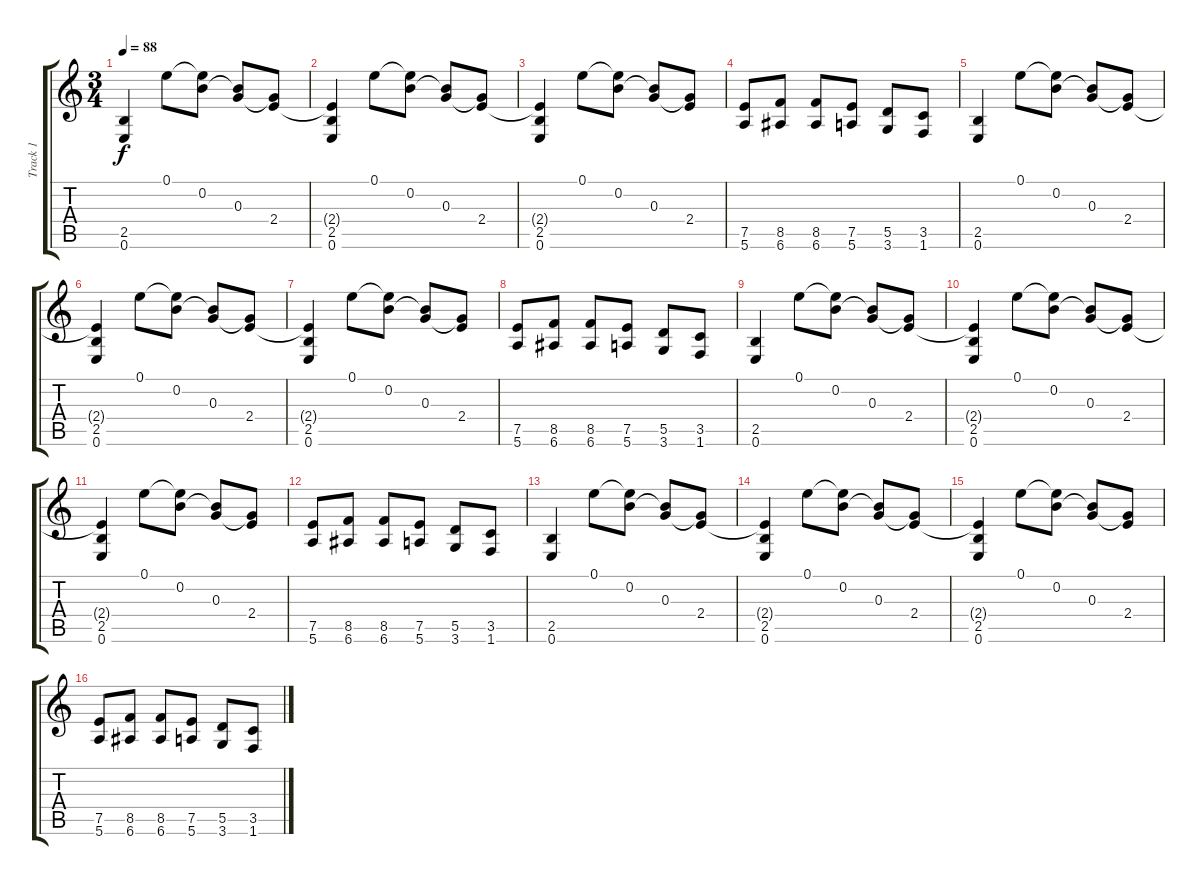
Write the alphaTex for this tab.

\track ("Track 1" "Track 1") {instrument overdrivenguitar}
\staff {score tabs}
\tuning (E4 B3 G3 D3 A2 E2) {hide}
\ts (3 4)
\tempo 88
\clef g2
\ks c
(2.5 0.6).4{dy f instrument overdrivenguitar} 0.1.8 (0.1{t} 0.2).8 (0.2{t} 0.3).8 (0.3{t} 2.4).8 |
(2.4{t} 2.5 0.6).4 0.1.8 (0.1{t} 0.2).8 (0.2{t} 0.3).8 (0.3{t} 2.4).8 |
(2.4{t} 2.5 0.6).4 0.1.8 (0.1{t} 0.2).8 (0.2{t} 0.3).8 (0.3{t} 2.4).8 |
(7.5 5.6).8 (8.5 6.6).8 (8.5 6.6).8 (7.5 5.6).8 (5.5 3.6).8 (3.5 1.6).8 |
(2.5 0.6).4 0.1.8 (0.1{t} 0.2).8 (0.2{t} 0.3).8 (0.3{t} 2.4).8 |
(2.4{t} 2.5 0.6).4 0.1.8 (0.1{t} 0.2).8 (0.2{t} 0.3).8 (0.3{t} 2.4).8 |
(2.4{t} 2.5 0.6).4 0.1.8 (0.1{t} 0.2).8 (0.2{t} 0.3).8 (0.3{t} 2.4).8 |
(7.5 5.6).8 (8.5 6.6).8 (8.5 6.6).8 (7.5 5.6).8 (5.5 3.6).8 (3.5 1.6).8 |
(2.5 0.6).4 0.1.8 (0.1{t} 0.2).8 (0.2{t} 0.3).8 (0.3{t} 2.4).8 |
(2.4{t} 2.5 0.6).4 0.1.8 (0.1{t} 0.2).8 (0.2{t} 0.3).8 (0.3{t} 2.4).8 |
(2.4{t} 2.5 0.6).4 0.1.8 (0.1{t} 0.2).8 (0.2{t} 0.3).8 (0.3{t} 2.4).8 |
(7.5 5.6).8 (8.5 6.6).8 (8.5 6.6).8 (7.5 5.6).8 (5.5 3.6).8 (3.5 1.6).8 |
(2.5 0.6).4 0.1.8 (0.1{t} 0.2).8 (0.2{t} 0.3).8 (0.3{t} 2.4).8 |
(2.4{t} 2.5 0.6).4 0.1.8 (0.1{t} 0.2).8 (0.2{t} 0.3).8 (0.3{t} 2.4).8 |
(2.4{t} 2.5 0.6).4 0.1.8 (0.1{t} 0.2).8 (0.2{t} 0.3).8 (0.3{t} 2.4).8 |
(7.5 5.6).8 (8.5 6.6).8 (8.5 6.6).8 (7.5 5.6).8 (5.5 3.6).8 (3.5 1.6).8
